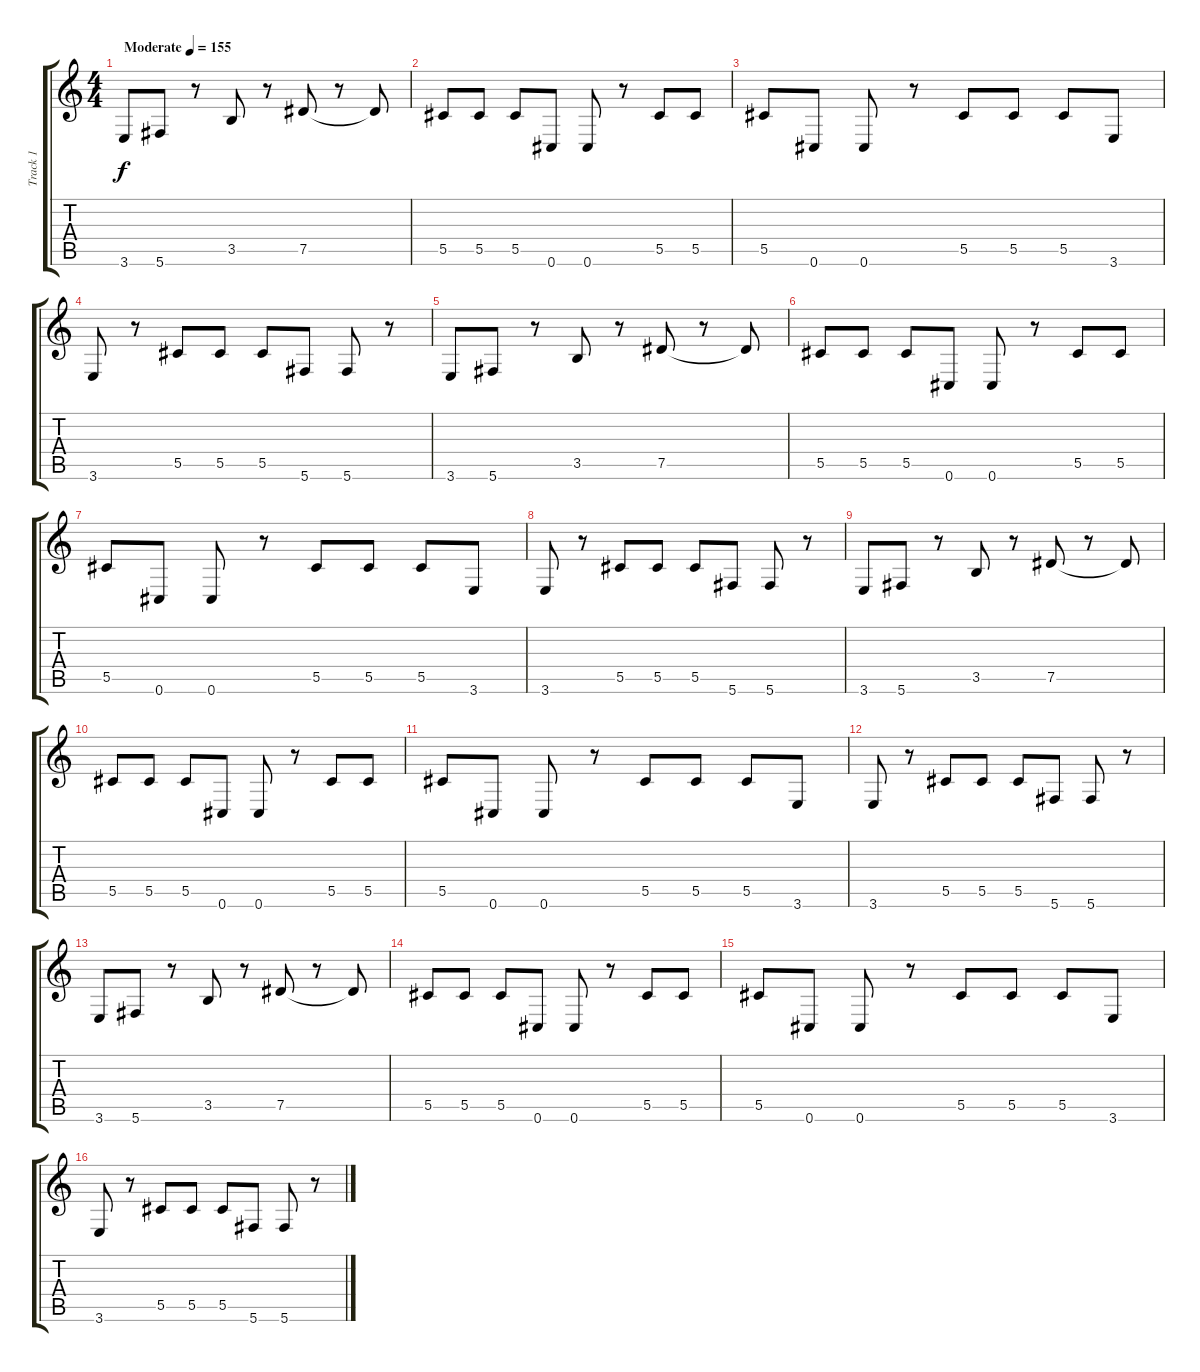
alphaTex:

\track ("Track 1" "Track 1") {instrument overdrivenguitar}
\staff {score tabs}
\tuning (Eb4 Bb3 Gb3 Db3 Ab2 Db2) {hide}
\ts (4 4)
\tempo (155 "Moderate")
\clef g2
\ks c
3.6.8{dy f instrument overdrivenguitar} 5.6.8 r.8 3.5.8 r.8 7.5.8 r.8 7.5{t}.8 |
5.5.8 5.5.8 5.5.8 0.6.8 0.6.8 r.8 5.5.8 5.5.8 |
5.5.8 0.6.8 0.6.8 r.8 5.5.8 5.5.8 5.5.8 3.6.8 |
3.6.8 r.8 5.5.8 5.5.8 5.5.8 5.6.8 5.6.8 r.8 |
3.6.8 5.6.8 r.8 3.5.8 r.8 7.5.8 r.8 7.5{t}.8 |
5.5.8 5.5.8 5.5.8 0.6.8 0.6.8 r.8 5.5.8 5.5.8 |
5.5.8 0.6.8 0.6.8 r.8 5.5.8 5.5.8 5.5.8 3.6.8 |
3.6.8 r.8 5.5.8 5.5.8 5.5.8 5.6.8 5.6.8 r.8 |
3.6.8 5.6.8 r.8 3.5.8 r.8 7.5.8 r.8 7.5{t}.8 |
5.5.8 5.5.8 5.5.8 0.6.8 0.6.8 r.8 5.5.8 5.5.8 |
5.5.8 0.6.8 0.6.8 r.8 5.5.8 5.5.8 5.5.8 3.6.8 |
3.6.8 r.8 5.5.8 5.5.8 5.5.8 5.6.8 5.6.8 r.8 |
3.6.8 5.6.8 r.8 3.5.8 r.8 7.5.8 r.8 7.5{t}.8 |
5.5.8 5.5.8 5.5.8 0.6.8 0.6.8 r.8 5.5.8 5.5.8 |
5.5.8 0.6.8 0.6.8 r.8 5.5.8 5.5.8 5.5.8 3.6.8 |
3.6.8 r.8 5.5.8 5.5.8 5.5.8 5.6.8 5.6.8 r.8
